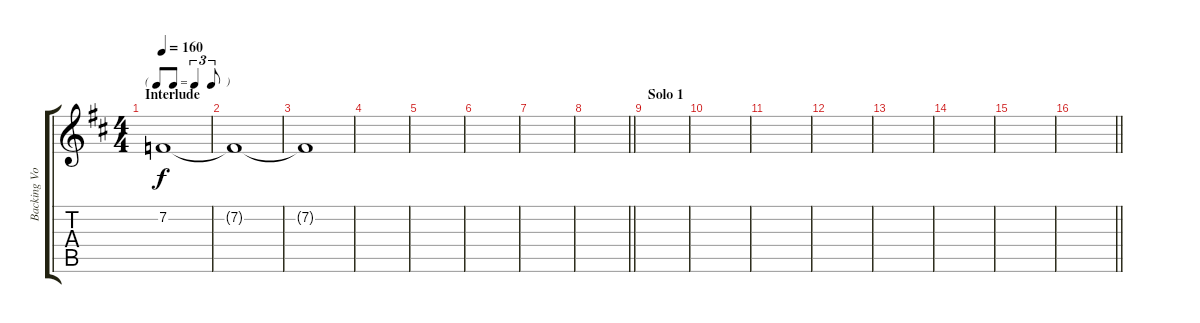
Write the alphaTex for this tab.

\track ("Backing Vocals" "Backing Vo") {instrument lead2sawtooth}
\staff {score tabs}
\tuning (Eb4 Bb3 Gb3 Db3 Ab2 Eb2) {hide}
\ts (4 4)
\tf triplet8th
\section ("" "Interlude")
\tempo 160
\clef g2
\ks d
7.2.1{dy f} |
7.2{t}.1{volume 0} |
7.2{t}.1 |
|
|
|
|
\barLineRight lightlight
|
\section ("" "Solo 1")
|
|
|
|
|
|
|
\barLineRight lightlight
